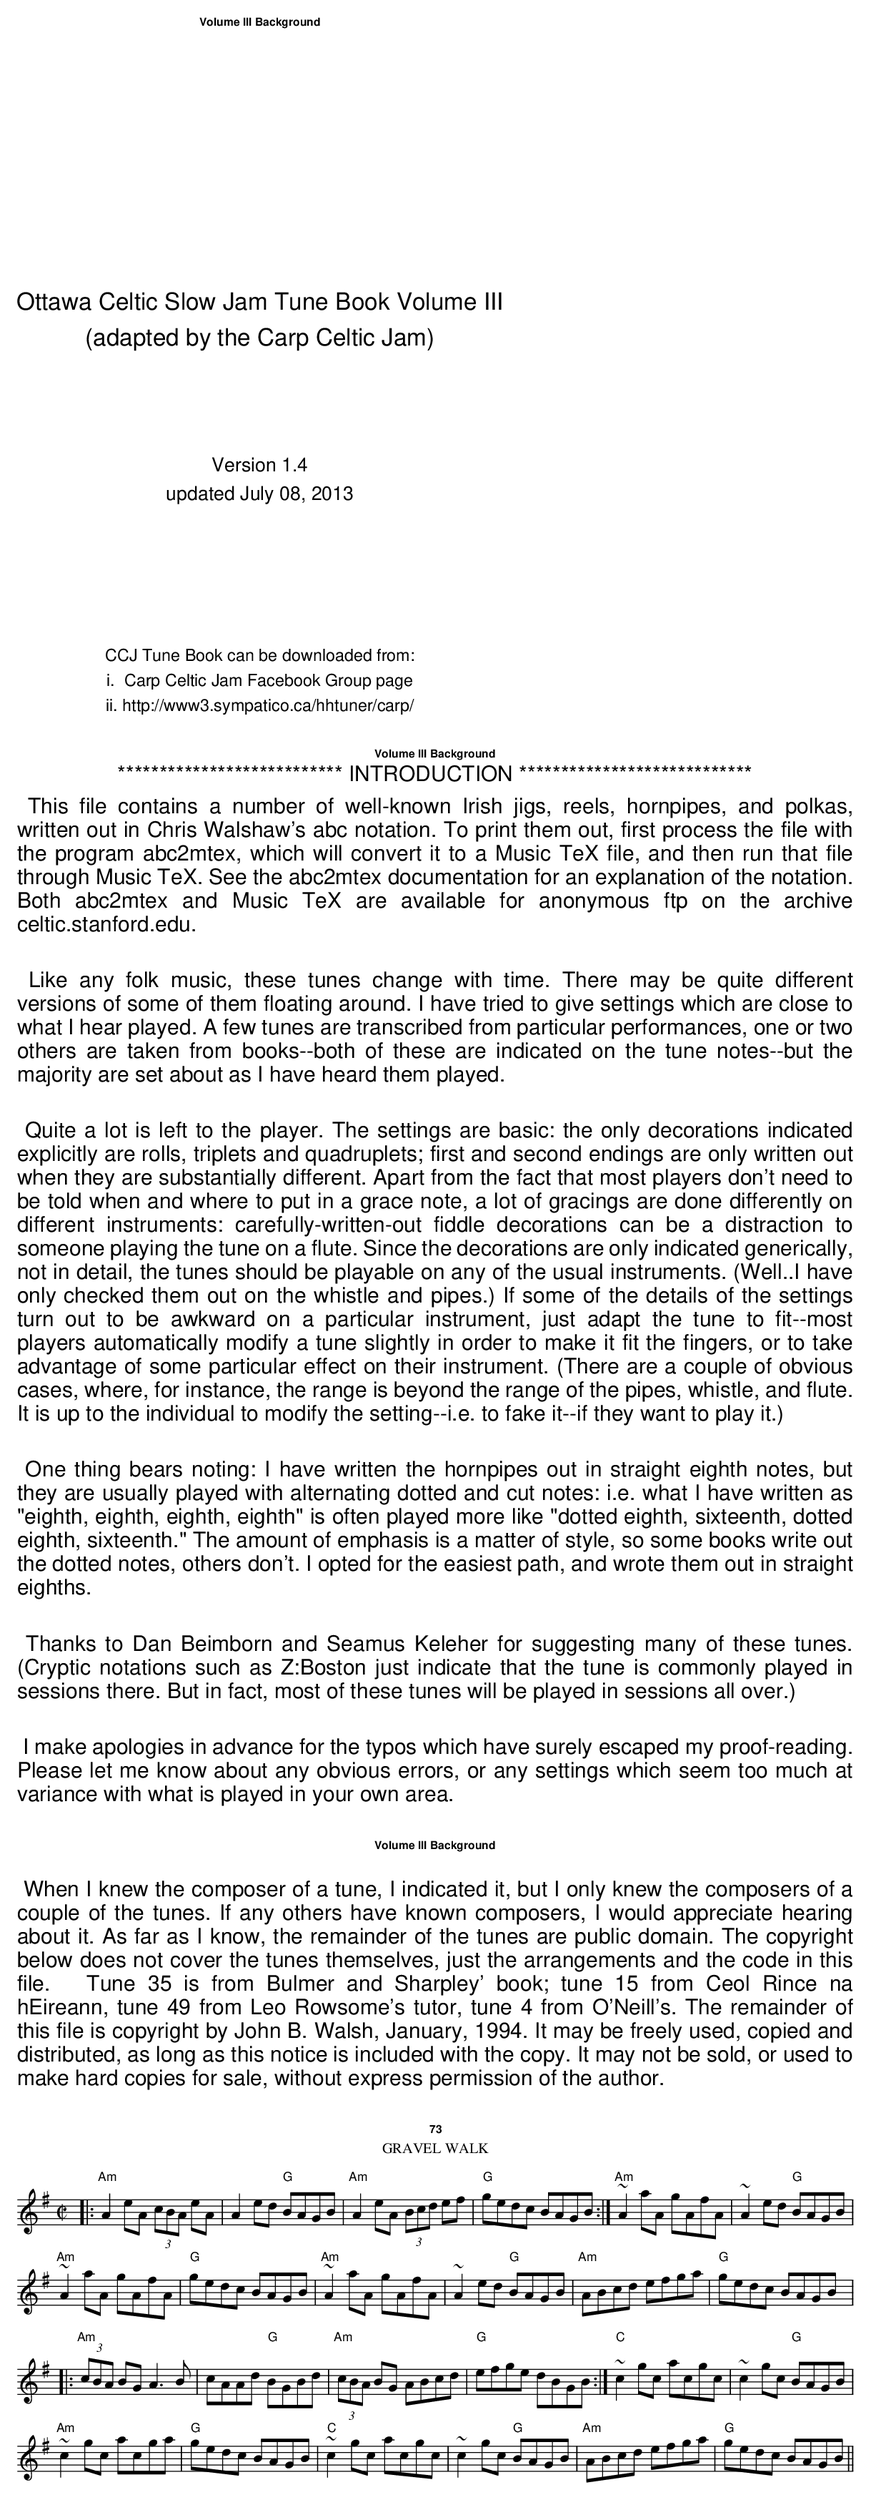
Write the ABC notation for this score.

X:1
T:Gravel Walk
E:7
M:C|
K:ADor
|:"Am"A2 eA (3cBA eA|A2 ed "G"BAGB|"Am"A2eA (3Bcd ef|\
"G"gedc BAGB:| "Am"~A2aA gAfA|~A2ed "G"BAGB|
"Am"~A2 aA gAfA|"G"gedc BAGB|"Am"~A2aA gAfA|\
~A2ed "G"BAGB|"Am"ABcd efga|"G"gedc BAGB|:
"Am"(3cBA BG A3B|cAAd "G"BGBd|"Am"(3cBA BG ABcd|\
"G"efge dBGB:|"C"~c2 gc acgc|~c2 gc "G"BAGB|
"Am"~c2 gc acga|"G"gedc BAGB|"C"~c2 gc acgc|\
~c2 gc "G"BAGB|"Am" ABcd efga|"G"gedc BAGB||
